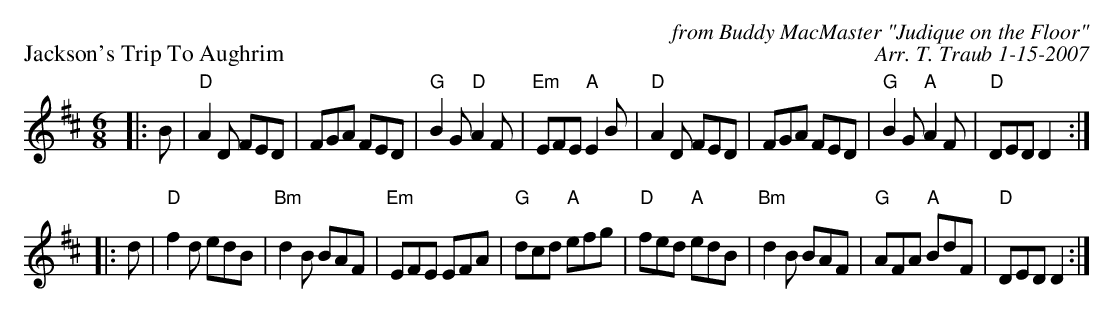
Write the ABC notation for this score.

X:1
P: Jackson's Trip To Aughrim
C: from Buddy MacMaster "Judique on the Floor"
C: Arr. T. Traub 1-15-2007
M: 6/8
L: 1/8
K: Dmaj
|: B |"D"A2D FED|FGA FED|"G"B2 G "D"A2 F|"Em"EFE "A"E2B| "D"A2D FED|FGA FED|"G"B2 G "A"A2 F| "D"DED D2 :|
|: d |"D"f2d edB|"Bm"d2B BAF|"Em"EFE EFA|"G"dcd "A"efg| "D"fed "A"edB|"Bm"d2 B BAF|"G"AFA "A"BdF | "D"DED D2 :|
